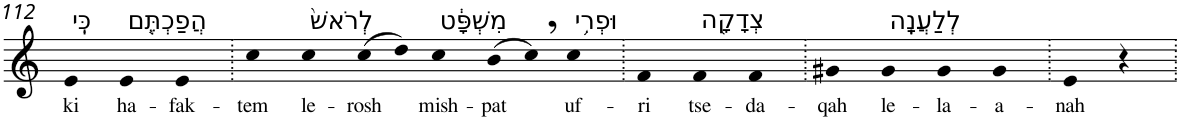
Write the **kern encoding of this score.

**kern	**text
*part1	*part1
*staff1	*staff1
*I"Piano	*
*I'Pno	*
!!LO:PB:g=z
*clefG2	*
*k[]	*
=112	=112
!LO:TX:a:t=כִּֽי	!
!	!LO:LY:b
4e	ki
!LO:TX:a:t=הֲפַכְתֶּ֤ם	!
!	!LO:LY:b
4e	ha-
!	!LO:LY:b
4e	-fak-
=113.	=113.
!	!LO:LY:b
4cc	-tem
!LO:TX:a:t=לְרֹאשׁ֙	!
!	!LO:LY:b
4cc	le-
!	!LO:LY:b
(>8cc	-rosh
8dd)	.
!LO:TX:a:t=מִשְׁפָּ֔ט	!
!	!LO:LY:b
4cc	mish-
!	!LO:LY:b
(>8b	-pat
8cc,)	.
!LO:TX:a:t=וּפְרִ֥י	!
!	!LO:LY:b
4cc	uf-
=114.	=114.
!	!LO:LY:b
4f	-ri
!LO:TX:a:t=צְדָקָ֖ה	!
!	!LO:LY:b
4f	tse-
!	!LO:LY:b
4f	-da-
=115.	=115.
!	!LO:LY:b
4g#X	-qah
!LO:TX:a:t=לְלַעֲנָֽה	!
!	!LO:LY:b
4g#	le-
!	!LO:LY:b
4g#	-la-
!	!LO:LY:b
4g#	-a-
=116.	=116.
!	!LO:LY:b
4e	-nah
4r	.
=.	=.
*-	*-
